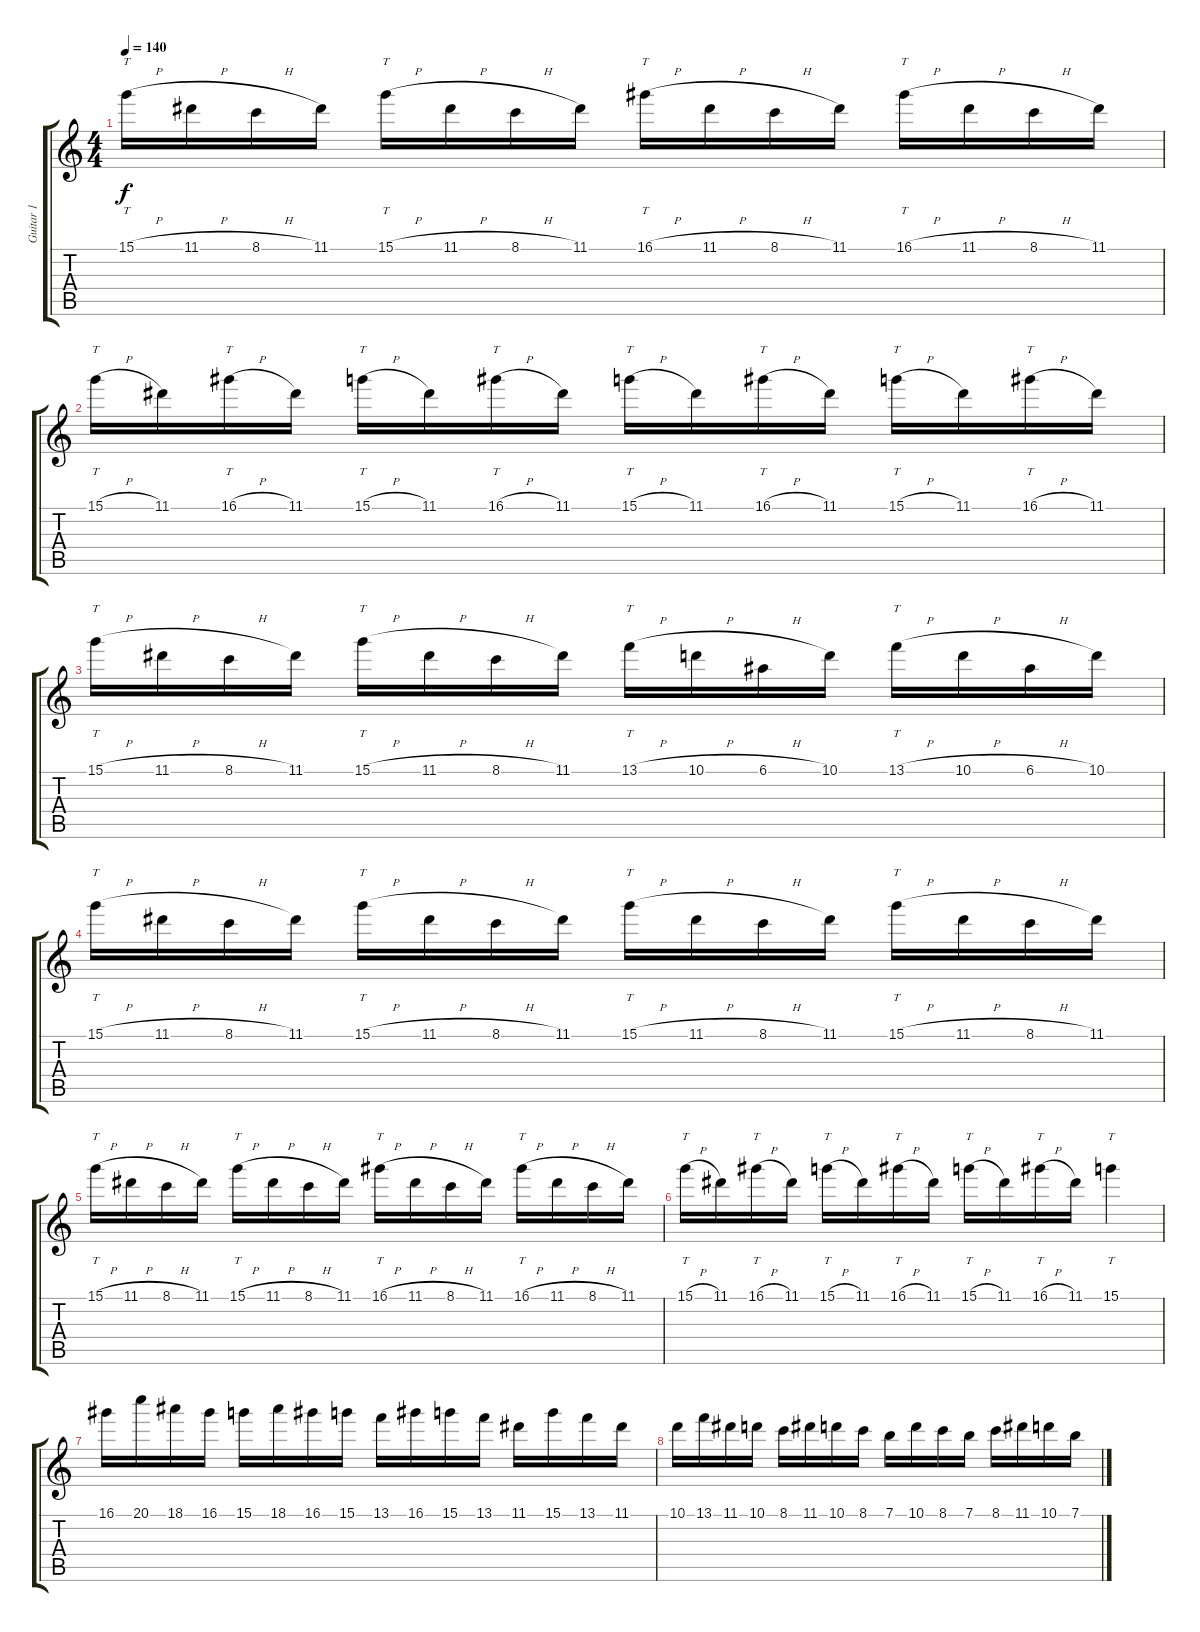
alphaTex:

\track ("Guitar 1" "Guitar 1") {instrument distortionguitar}
\staff {score tabs}
\tuning (E4 B3 G3 D3 A2 E2) {hide}
\ts (4 4)
\tempo 140
\clef g2
\ks c
15.1{h}.16{tt dy f} 11.1{h}.16 8.1{h}.16 11.1.16 15.1{h}.16{tt} 11.1{h}.16 8.1{h}.16 11.1.16 16.1{h}.16{tt} 11.1{h}.16 8.1{h}.16 11.1.16 16.1{h}.16{tt} 11.1{h}.16 8.1{h}.16 11.1.16 |
15.1{h}.16{tt} 11.1.16 16.1{h}.16{tt} 11.1.16 15.1{h}.16{tt} 11.1.16 16.1{h}.16{tt} 11.1.16 15.1{h}.16{tt} 11.1.16 16.1{h}.16{tt} 11.1.16 15.1{h}.16{tt} 11.1.16 16.1{h}.16{tt} 11.1.16 |
15.1{h}.16{tt} 11.1{h}.16 8.1{h}.16 11.1.16 15.1{h}.16{tt} 11.1{h}.16 8.1{h}.16 11.1.16 13.1{h}.16{tt} 10.1{h}.16 6.1{h}.16 10.1.16 13.1{h}.16{tt} 10.1{h}.16 6.1{h}.16 10.1.16 |
15.1{h}.16{tt} 11.1{h}.16 8.1{h}.16 11.1.16 15.1{h}.16{tt} 11.1{h}.16 8.1{h}.16 11.1.16 15.1{h}.16{tt} 11.1{h}.16 8.1{h}.16 11.1.16 15.1{h}.16{tt} 11.1{h}.16 8.1{h}.16 11.1.16 |
15.1{h}.16{tt} 11.1{h}.16 8.1{h}.16 11.1.16 15.1{h}.16{tt} 11.1{h}.16 8.1{h}.16 11.1.16 16.1{h}.16{tt} 11.1{h}.16 8.1{h}.16 11.1.16 16.1{h}.16{tt} 11.1{h}.16 8.1{h}.16 11.1.16 |
15.1{h}.16{tt} 11.1.16 16.1{h}.16{tt} 11.1.16 15.1{h}.16{tt} 11.1.16 16.1{h}.16{tt} 11.1.16 15.1{h}.16{tt} 11.1.16 16.1{h}.16{tt} 11.1.16 15.1.4{tt} |
16.1.16 20.1.16 18.1.16 16.1.16 15.1.16 18.1.16 16.1.16 15.1.16 13.1.16 16.1.16 15.1.16 13.1.16 11.1.16 15.1.16 13.1.16 11.1.16 |
10.1.16 13.1.16 11.1.16 10.1.16 8.1.16 11.1.16 10.1.16 8.1.16 7.1.16 10.1.16 8.1.16 7.1.16 8.1.16 11.1.16 10.1.16 7.1.16
